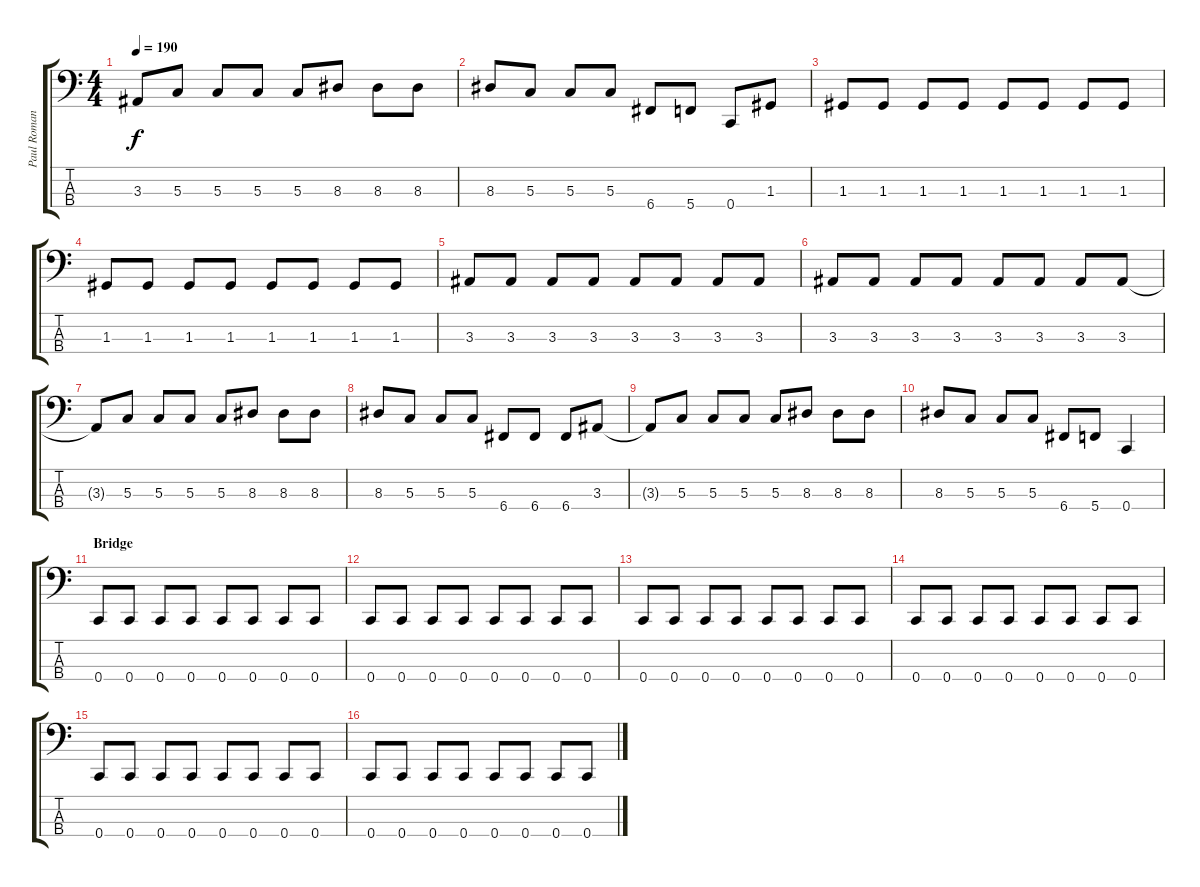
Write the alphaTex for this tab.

\track ("Paul Romanko" "Paul Roman") {instrument electricbasspick}
\staff {score tabs}
\tuning (F2 C2 G1 C1) {hide}
\ts (4 4)
\tempo 190
\clef f4
\ks c
3.3{t}.8{dy f} 5.3.8 5.3.8 5.3.8 5.3.8 8.3.8 8.3.8 8.3.8 |
8.3.8 5.3.8 5.3.8 5.3.8 6.4.8 5.4.8 0.4.8 1.3.8 |
1.3.8 1.3.8 1.3.8 1.3.8 1.3.8 1.3.8 1.3.8 1.3.8 |
1.3.8 1.3.8 1.3.8 1.3.8 1.3.8 1.3.8 1.3.8 1.3.8 |
3.3.8 3.3.8 3.3.8 3.3.8 3.3.8 3.3.8 3.3.8 3.3.8 |
3.3.8 3.3.8 3.3.8 3.3.8 3.3.8 3.3.8 3.3.8 3.3.8 |
3.3{t}.8 5.3.8 5.3.8 5.3.8 5.3.8 8.3.8 8.3.8 8.3.8 |
8.3.8 5.3.8 5.3.8 5.3.8 6.4.8 6.4.8 6.4.8 3.3.8 |
3.3{t}.8 5.3.8 5.3.8 5.3.8 5.3.8 8.3.8 8.3.8 8.3.8 |
8.3.8 5.3.8 5.3.8 5.3.8 6.4.8 5.4.8 0.4.4 |
\section ("" "Bridge")
0.4.8 0.4.8 0.4.8 0.4.8 0.4.8 0.4.8 0.4.8 0.4.8 |
0.4.8 0.4.8 0.4.8 0.4.8 0.4.8 0.4.8 0.4.8 0.4.8 |
0.4.8 0.4.8 0.4.8 0.4.8 0.4.8 0.4.8 0.4.8 0.4.8 |
0.4.8 0.4.8 0.4.8 0.4.8 0.4.8 0.4.8 0.4.8 0.4.8 |
0.4.8 0.4.8 0.4.8 0.4.8 0.4.8 0.4.8 0.4.8 0.4.8 |
0.4.8 0.4.8 0.4.8 0.4.8 0.4.8 0.4.8 0.4.8 0.4.8
